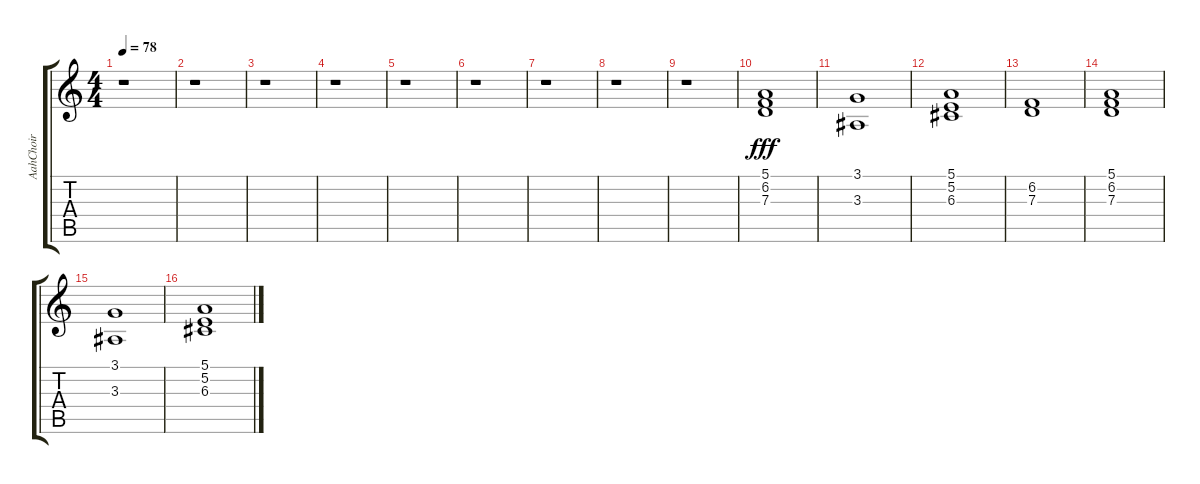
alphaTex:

\track ("AahChoir" "AahChoir") {instrument pad4choir}
\staff {score tabs}
\tuning (E4 B3 G3 D3 A2 E2) {hide}
\ts (4 4)
\tempo 78
\clef g2
\ks c
r.1{dy fff} |
r.1 |
r.1 |
r.1 |
r.1 |
r.1 |
r.1 |
r.1 |
r.1 |
(5.1 6.2 7.3).1 |
(3.1 3.3).1 |
(5.1 5.2 6.3).1 |
(6.2 7.3).1 |
(5.1 6.2 7.3).1 |
(3.1 3.3).1 |
(5.1 5.2 6.3).1
